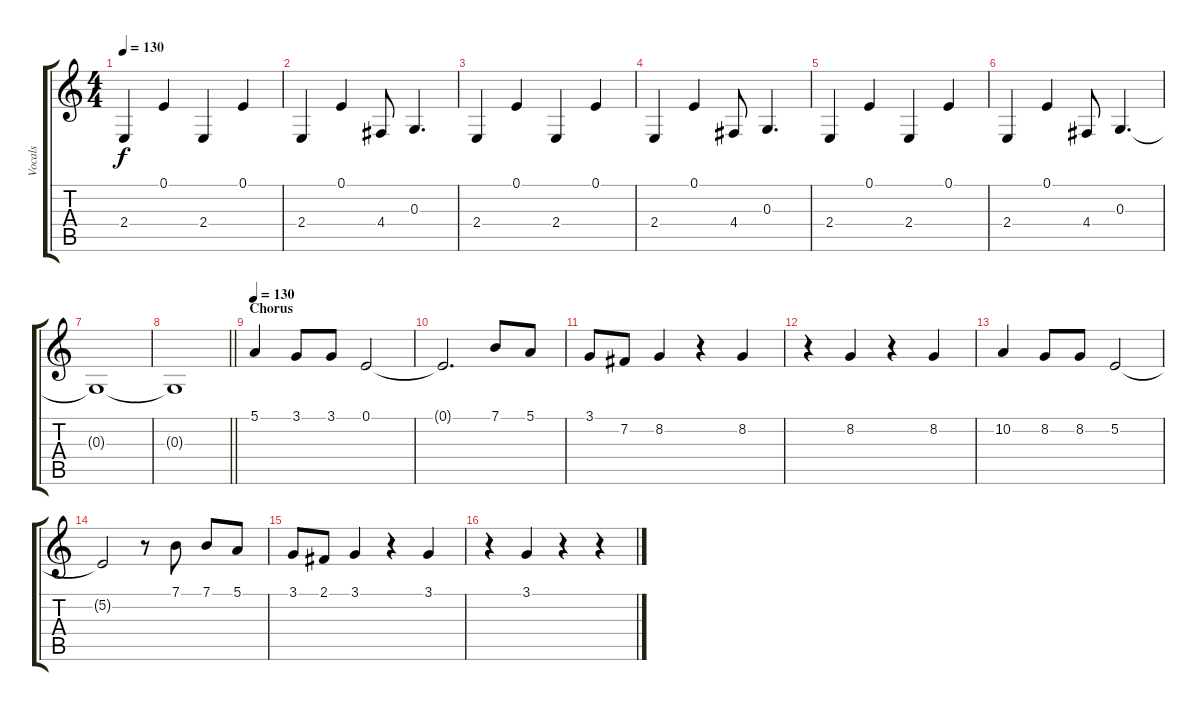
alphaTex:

\track ("Vocals" "Vocals") {instrument pad7halo}
\staff {score tabs}
\tuning (E4 B3 G3 D3 A2 E2) {hide}
\ts (4 4)
\tempo 130
\clef g2
\ks c
2.4.4{dy f} 0.1.4 2.4.4 0.1.4 |
2.4.4 0.1.4 4.4.8 0.3.4{d} |
2.4.4 0.1.4 2.4.4 0.1.4 |
2.4.4 0.1.4 4.4.8 0.3.4{d} |
2.4.4 0.1.4 2.4.4 0.1.4 |
2.4.4 0.1.4 4.4.8 0.3.4{d} |
0.3{t}.1 |
\barLineRight lightlight
0.3{t}.1 |
\section ("" "Chorus")
\tempo 130
5.1.4{volume 12} 3.1.8 3.1.8 0.1.2 |
0.1{t}.2{d} 7.1.8 5.1.8 |
3.1.8 7.2.8 8.2.4 r.4 8.2.4 |
r.4 8.2.4 r.4 8.2.4 |
10.2.4 8.2.8 8.2.8 5.2.2 |
5.2{t}.2 r.8 7.1.8 7.1.8 5.1.8 |
3.1.8 2.1.8 3.1.4 r.4 3.1.4 |
r.4 3.1.4 r.4 r.4
